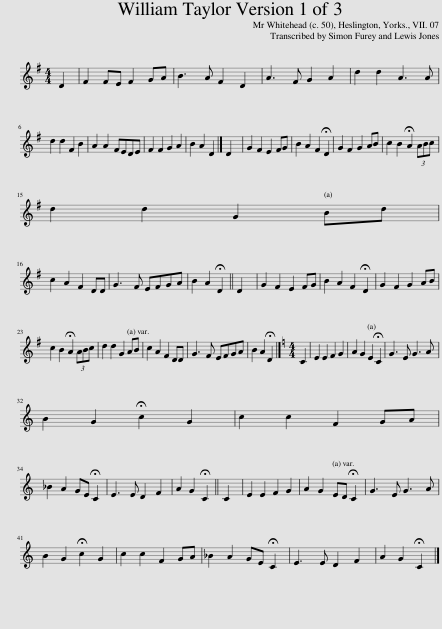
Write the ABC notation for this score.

X:1
L:1/8
M:4/4
I:linebreak $
K:G
V:1 treble
V:1
 D2 | F2 FE F2 GA | B3 A F2 D2 | A3 F G2 A2 | d2 d2 A3 A |$ %5
 d2 d2 F2 B2 | A2 A2 FEDE | F2 F2 G2 A2 | B2 A2 D2 |] D2 | %10
 G2 F2 E2 FG | B2 A2 F2 !fermata!D2 | G2 F2 G2 AB | c2 B2 !fermata!A2 (3ABc |$ d2 d2 G2 Bd |$ %15
 c2 A2 F2 DD | G3 F EFGA | B2 A2 !fermata!D2 || D2 | G2 F2 E2 FG | %20
 B2 A2 F2 !fermata!D2 | G2 F2 G2 AB |$ c2 B2 !fermata!A2 (3ABc | d2 d2 G2 AB | c2 A2 F2 DD | %25
 G3 F EFGA | B2 A2 !fermata!D2 |][K:C][M:4/4] C2 | E2 E2 F2 G2 | A2 G2 E2 !fermata!C2 | %30
 G3 E G3 A |$ B2 G2 !fermata!c2 G2 | c2 c2 F2 GA |$ _B2 A2 GE !fermata!C2 | E3 E D2 F2 | %35
 A2 G2 !fermata!C2 || C2 | E2 E2 F2 G2 | A2 G2 ED !fermata!C2 | G3 E G3 A |$ %40
 B2 G2 !fermata!c2 G2 | c2 c2 F2 GA | _B2 A2 GE !fermata!C2 | E3 E D2 F2 | A2 G2 !fermata!C2 |] %45
